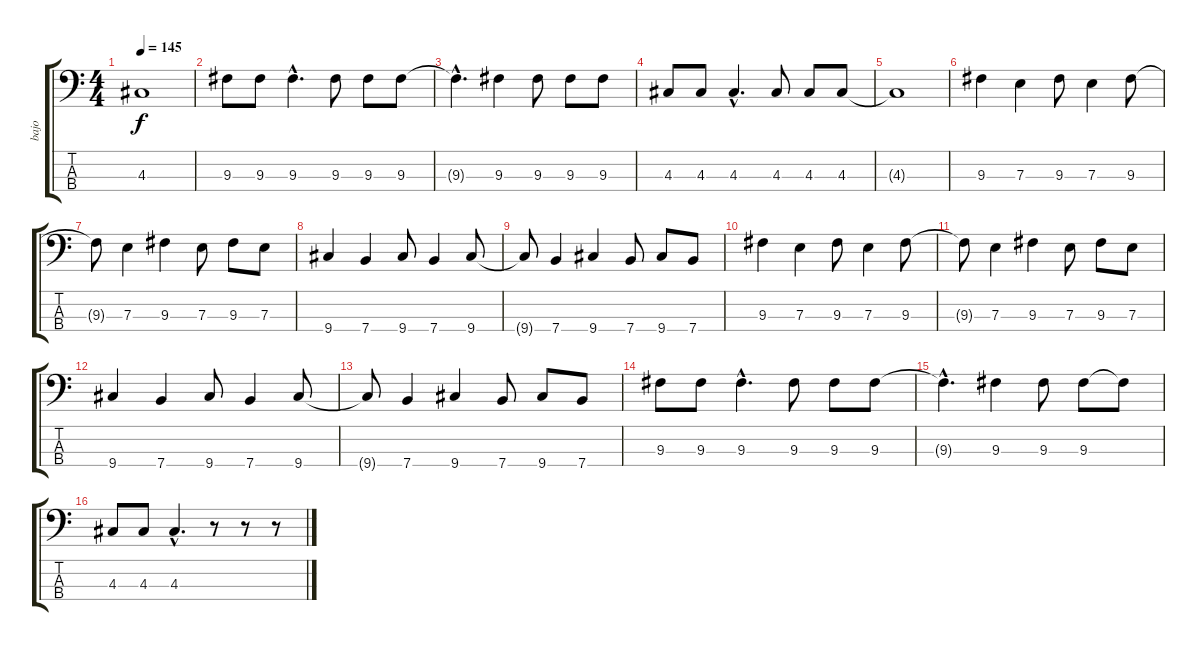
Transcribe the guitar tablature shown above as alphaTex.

\track ("bajo" "bajo") {instrument electricbassfinger}
\staff {score tabs}
\tuning (G2 D2 A1 E1) {hide}
\ts (4 4)
\tempo 145
\clef f4
\ks c
4.3{t}.1{dy f} |
9.3.8 9.3.8 9.3{hac}.4{d} 9.3.8 9.3.8 9.3.8 |
9.3{hac t}.4{d} 9.3.4 9.3.8 9.3.8 9.3.8 |
4.3.8 4.3.8 4.3{hac}.4{d} 4.3.8 4.3.8 4.3.8 |
4.3{t}.1 |
9.3.4 7.3.4 9.3.8 7.3.4 9.3.8 |
9.3{t}.8 7.3.4 9.3.4 7.3.8 9.3.8 7.3.8 |
9.4.4 7.4.4 9.4.8 7.4.4 9.4.8 |
9.4{t}.8 7.4.4 9.4.4 7.4.8 9.4.8 7.4.8 |
9.3.4 7.3.4 9.3.8 7.3.4 9.3.8 |
9.3{t}.8 7.3.4 9.3.4 7.3.8 9.3.8 7.3.8 |
9.4.4 7.4.4 9.4.8 7.4.4 9.4.8 |
9.4{t}.8 7.4.4 9.4.4 7.4.8 9.4.8 7.4.8 |
9.3.8 9.3.8 9.3{hac}.4{d} 9.3.8 9.3.8 9.3.8 |
9.3{hac t}.4{d} 9.3.4 9.3.8 9.3.8 9.3{t}.8 |
4.3.8 4.3.8 4.3{hac}.4{d} r.8 r.8 r.8
